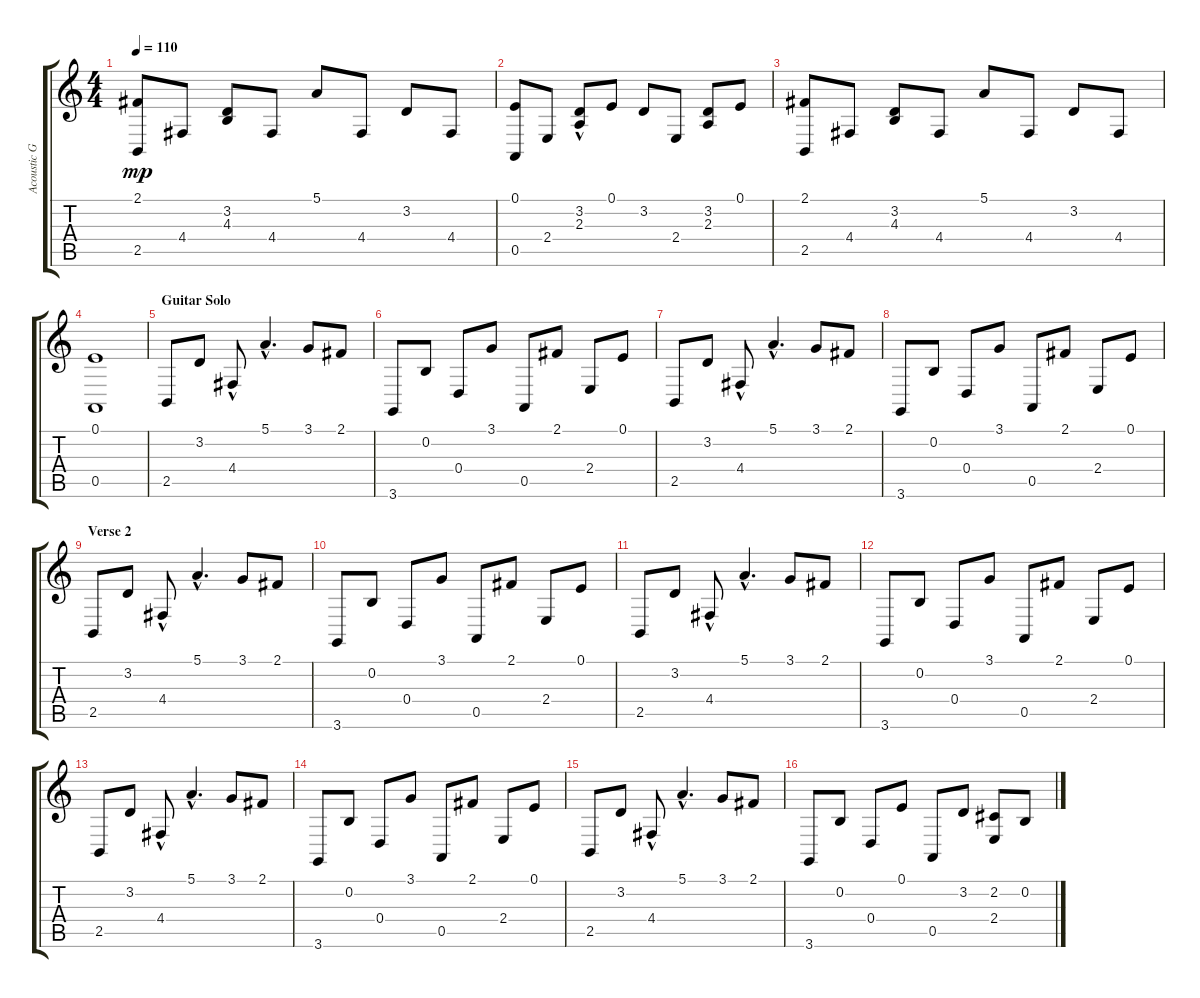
\track ("Acoustic Grand Piano" "Acoustic G") {instrument acousticgrandpiano}
\staff {score tabs}
\tuning (E4 B3 G3 D3 A2 E2) {hide}
\ts (4 4)
\tempo 110
\clef g2
\ks c
(2.1 2.5).8{dy mp} 4.4.8 (3.2 4.3).8 4.4.8 5.1.8 4.4.8 3.2.8 4.4.8 |
(0.1 0.5).8 2.4.8 (3.2 2.3{hac}).8 0.1.8 3.2.8 2.4.8 (3.2 2.3).8 0.1.8 |
(2.1 2.5).8 4.4.8 (3.2 4.3).8 4.4.8 5.1.8 4.4.8 3.2.8 4.4.8 |
(0.1 0.5).1 |
\section ("" "Guitar Solo")
2.5.8 3.2.8 4.4{hac}.8 5.1{hac}.4{d} 3.1.8 2.1.8 |
3.6.8 0.2.8 0.4.8 3.1.8 0.5.8 2.1.8 2.4.8 0.1.8 |
2.5.8 3.2.8 4.4{hac}.8 5.1{hac}.4{d} 3.1.8 2.1.8 |
3.6.8 0.2.8 0.4.8 3.1.8 0.5.8 2.1.8 2.4.8 0.1.8 |
\section ("" "Verse 2")
2.5.8 3.2.8 4.4{hac}.8 5.1{hac}.4{d} 3.1.8 2.1.8 |
3.6.8 0.2.8 0.4.8 3.1.8 0.5.8 2.1.8 2.4.8 0.1.8 |
2.5.8 3.2.8 4.4{hac}.8 5.1{hac}.4{d} 3.1.8 2.1.8 |
3.6.8 0.2.8 0.4.8 3.1.8 0.5.8 2.1.8 2.4.8 0.1.8 |
2.5.8 3.2.8 4.4{hac}.8 5.1{hac}.4{d} 3.1.8 2.1.8 |
3.6.8 0.2.8 0.4.8 3.1.8 0.5.8 2.1.8 2.4.8 0.1.8 |
2.5.8 3.2.8 4.4{hac}.8 5.1{hac}.4{d} 3.1.8 2.1.8 |
3.6.8 0.2.8 0.4.8 0.1.8 0.5.8 3.2.8 (2.2 2.4).8 0.2.8
